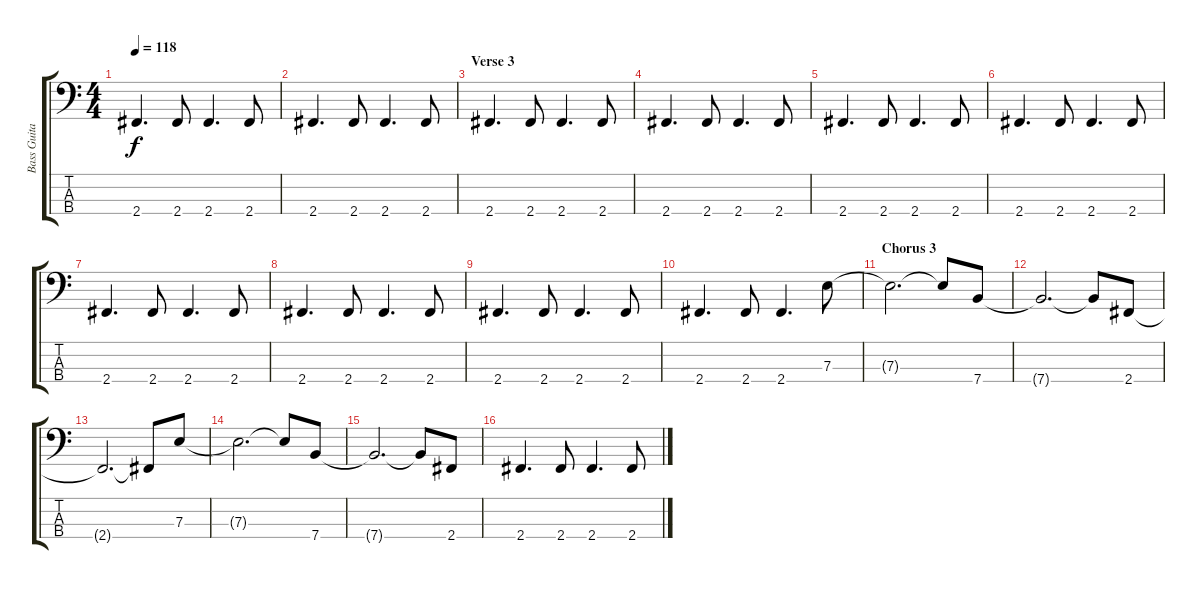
\track ("Bass Guitar" "Bass Guita") {instrument electricbasspick}
\staff {score tabs}
\tuning (G2 D2 A1 E1) {hide}
\ts (4 4)
\tempo 118
\clef f4
\ks c
2.4.4{d dy f} 2.4.8 2.4.4{d} 2.4.8 |
2.4.4{d} 2.4.8 2.4.4{d} 2.4.8 |
\section ("" "Verse 3")
2.4.4{d} 2.4.8 2.4.4{d} 2.4.8 |
2.4.4{d} 2.4.8 2.4.4{d} 2.4.8 |
2.4.4{d} 2.4.8 2.4.4{d} 2.4.8 |
2.4.4{d} 2.4.8 2.4.4{d} 2.4.8 |
2.4.4{d} 2.4.8 2.4.4{d} 2.4.8 |
2.4.4{d} 2.4.8 2.4.4{d} 2.4.8 |
2.4.4{d} 2.4.8 2.4.4{d} 2.4.8 |
2.4.4{d} 2.4.8 2.4.4{d} 7.3.8 |
\section ("" "Chorus 3")
7.3{t}.2{d} 7.3{t}.8 7.4.8 |
7.4{t}.2{d} 7.4{t}.8 2.4.8 |
2.4{t}.2{d} 2.4{t}.8 7.3.8 |
7.3{t}.2{d} 7.3{t}.8 7.4.8 |
7.4{t}.2{d} 7.4{t}.8 2.4.8 |
2.4.4{d} 2.4.8 2.4.4{d} 2.4.8
